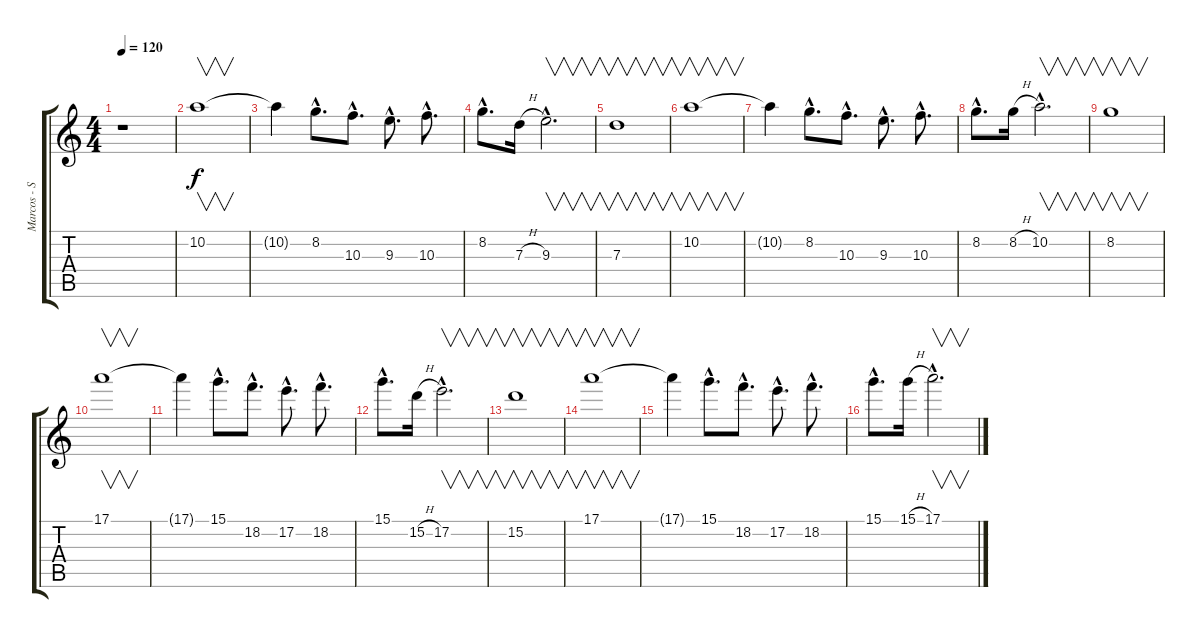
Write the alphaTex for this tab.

\track ("Marcos - Solos" "Marcos - S") {instrument distortionguitar}
\staff {score tabs}
\tuning (E4 B3 G3 D3 A2 E2) {hide}
\ts (4 4)
\tempo 120
\clef g2
\ks c
r.1{dy f instrument distortionguitar} |
10.2.1{v} |
10.2{t}.4 8.2{hac}.8{d} 10.3{hac}.8{d} 9.3{hac}.8{d} 10.3{hac}.8{d} |
8.2{hac}.8{d} 7.3{h}.16 9.3{hac}.2{v d} |
7.3.1{v} |
10.2.1{v} |
10.2{t}.4 8.2{hac}.8{d} 10.3{hac}.8{d} 9.3{hac}.8{d} 10.3{hac}.8{d} |
8.2{hac}.8{d} 8.2{h}.16 10.2{hac}.2{v d} |
8.2.1{v} |
17.1.1{v} |
17.1{t}.4 15.1{hac}.8{d} 18.2{hac}.8{d} 17.2{hac}.8{d} 18.2{hac}.8{d} |
15.1{hac}.8{d} 15.2{h}.16 17.2{hac}.2{v d} |
15.2.1{v} |
17.1.1{v} |
17.1{t}.4 15.1{hac}.8{d} 18.2{hac}.8{d} 17.2{hac}.8{d} 18.2{hac}.8{d} |
15.1{hac}.8{d} 15.1{h}.16 17.1{hac}.2{v d}
